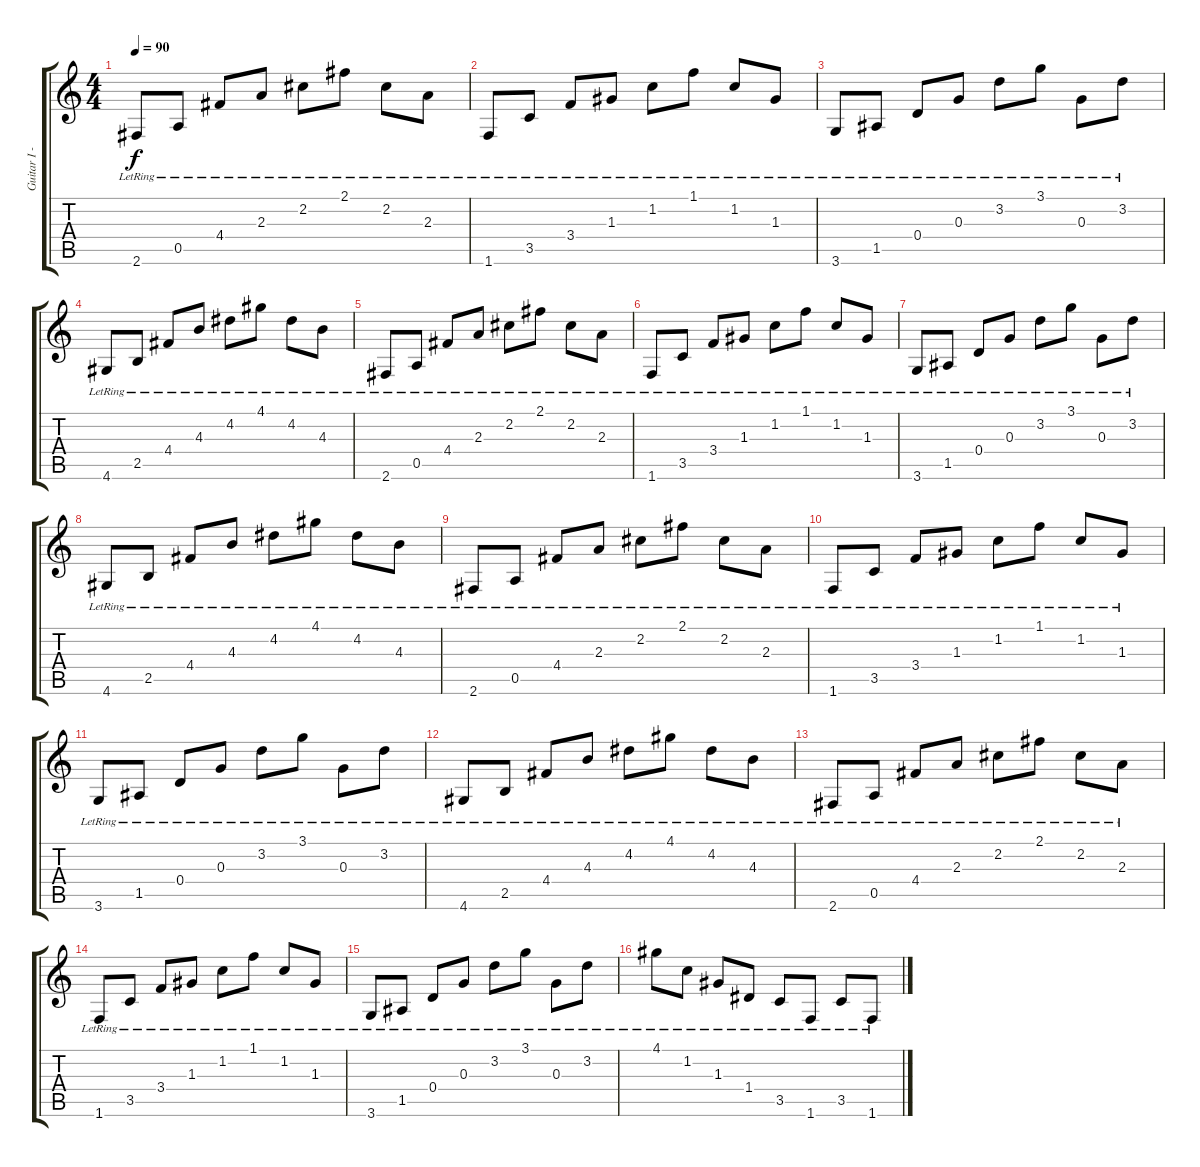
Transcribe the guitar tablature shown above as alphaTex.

\track ("Guitar I - (Clean)" "Guitar I -") {instrument electricguitarclean}
\staff {score tabs}
\tuning (E4 B3 G3 D3 A2 E2) {hide}
\ts (4 4)
\tempo 90
\clef g2
\ks c
2.6{lr}.8{dy f} 0.5{lr}.8 4.4{lr}.8 2.3{lr}.8 2.2{lr}.8 2.1{lr}.8 2.2{lr}.8 2.3{lr}.8 |
1.6{lr}.8 3.5{lr}.8 3.4{lr}.8 1.3{lr}.8 1.2{lr}.8 1.1{lr}.8 1.2{lr}.8 1.3{lr}.8 |
3.6{lr}.8 1.5{lr}.8 0.4{lr}.8 0.3{lr}.8 3.2{lr}.8 3.1{lr}.8 0.3{lr}.8 3.2{lr}.8 |
4.6{lr}.8 2.5{lr}.8 4.4{lr}.8 4.3{lr}.8 4.2{lr}.8 4.1{lr}.8 4.2{lr}.8 4.3{lr}.8 |
2.6{lr}.8 0.5{lr}.8 4.4{lr}.8 2.3{lr}.8 2.2{lr}.8 2.1{lr}.8 2.2{lr}.8 2.3{lr}.8 |
1.6{lr}.8 3.5{lr}.8 3.4{lr}.8 1.3{lr}.8 1.2{lr}.8 1.1{lr}.8 1.2{lr}.8 1.3{lr}.8 |
3.6{lr}.8 1.5{lr}.8 0.4{lr}.8 0.3{lr}.8 3.2{lr}.8 3.1{lr}.8 0.3{lr}.8 3.2{lr}.8 |
4.6{lr}.8 2.5{lr}.8 4.4{lr}.8 4.3{lr}.8 4.2{lr}.8 4.1{lr}.8 4.2{lr}.8 4.3{lr}.8 |
2.6{lr}.8 0.5{lr}.8 4.4{lr}.8 2.3{lr}.8 2.2{lr}.8 2.1{lr}.8 2.2{lr}.8 2.3{lr}.8 |
1.6{lr}.8 3.5{lr}.8 3.4{lr}.8 1.3{lr}.8 1.2{lr}.8 1.1{lr}.8 1.2{lr}.8 1.3{lr}.8 |
3.6{lr}.8 1.5{lr}.8 0.4{lr}.8 0.3{lr}.8 3.2{lr}.8 3.1{lr}.8 0.3{lr}.8 3.2{lr}.8 |
4.6{lr}.8 2.5{lr}.8 4.4{lr}.8 4.3{lr}.8 4.2{lr}.8 4.1{lr}.8 4.2{lr}.8 4.3{lr}.8 |
2.6{lr}.8 0.5{lr}.8 4.4{lr}.8 2.3{lr}.8 2.2{lr}.8 2.1{lr}.8 2.2{lr}.8 2.3{lr}.8 |
1.6{lr}.8 3.5{lr}.8 3.4{lr}.8 1.3{lr}.8 1.2{lr}.8 1.1{lr}.8 1.2{lr}.8 1.3{lr}.8 |
3.6{lr}.8 1.5{lr}.8 0.4{lr}.8 0.3{lr}.8 3.2{lr}.8 3.1{lr}.8 0.3{lr}.8 3.2{lr}.8 |
4.1{lr}.8 1.2{lr}.8 1.3{lr}.8 1.4{lr}.8 3.5{lr}.8 1.6{lr}.8 3.5{lr}.8 1.6{lr}.8
